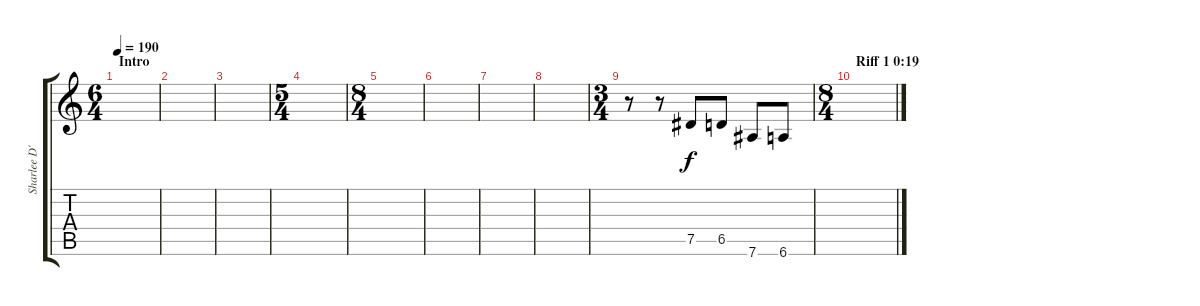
\track ("Sharlee D'Angelo" "Sharlee D'") {instrument electricbasspick}
\staff {score tabs}
\tuning (Eb4 Bb3 Gb3 Db3 Ab2 Eb2) {hide}
\ts (6 4)
\section ("" "Intro")
\tempo 190
\clef g2
\ks c
|
|
|
\ts (5 4)
|
\ts (8 4)
|
|
|
|
\ts (3 4)
r.8 r.8 7.5.8 6.5.8 7.6.8 6.6.8 |
\ts (8 4)
\section ("" "Riff 1 0:19")
